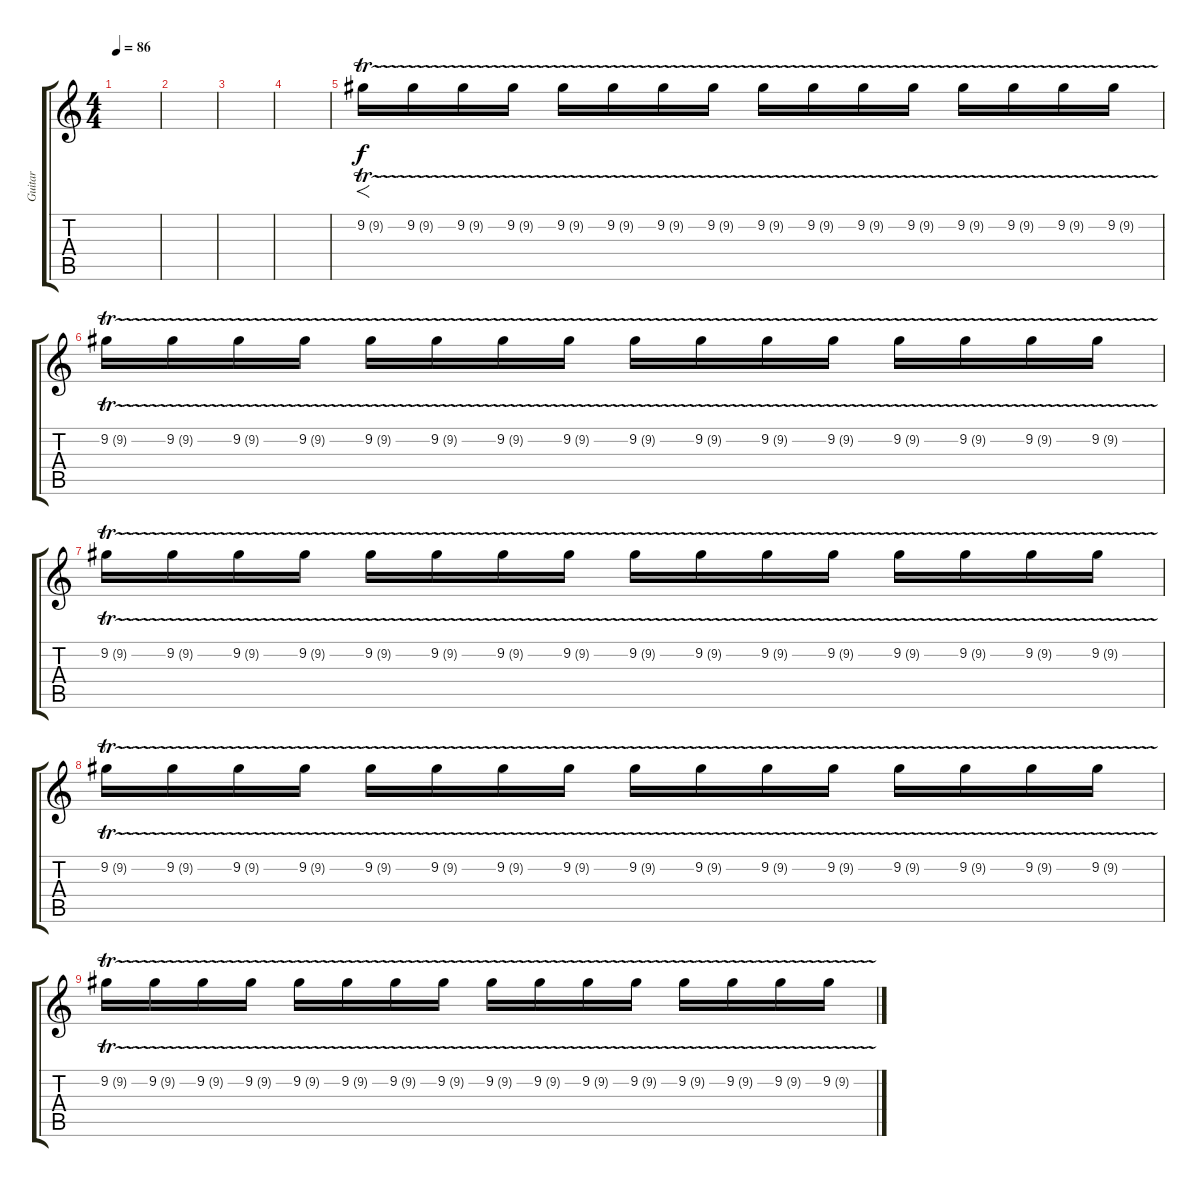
\track ("Guitar" "Guitar") {instrument distortionguitar}
\staff {score tabs}
\tuning (E4 B3 G3 D3 A2 E2) {hide}
\ts (4 4)
\tempo 86
\clef g2
\ks c
|
|
|
|
9.2{tr (9 32)}.16{f} 9.2{tr (9 32)}.16 9.2{tr (9 32)}.16 9.2{tr (9 32)}.16 9.2{tr (9 32)}.16 9.2{tr (9 32)}.16 9.2{tr (9 32)}.16 9.2{tr (9 32)}.16 9.2{tr (9 32)}.16 9.2{tr (9 32)}.16 9.2{tr (9 32)}.16 9.2{tr (9 32)}.16 9.2{tr (9 32)}.16 9.2{tr (9 32)}.16 9.2{tr (9 32)}.16 9.2{tr (9 32)}.16 |
9.2{tr (9 32)}.16 9.2{tr (9 32)}.16 9.2{tr (9 32)}.16 9.2{tr (9 32)}.16 9.2{tr (9 32)}.16 9.2{tr (9 32)}.16 9.2{tr (9 32)}.16 9.2{tr (9 32)}.16 9.2{tr (9 32)}.16 9.2{tr (9 32)}.16 9.2{tr (9 32)}.16 9.2{tr (9 32)}.16 9.2{tr (9 32)}.16 9.2{tr (9 32)}.16 9.2{tr (9 32)}.16 9.2{tr (9 32)}.16 |
9.2{tr (9 32)}.16 9.2{tr (9 32)}.16 9.2{tr (9 32)}.16 9.2{tr (9 32)}.16 9.2{tr (9 32)}.16 9.2{tr (9 32)}.16 9.2{tr (9 32)}.16 9.2{tr (9 32)}.16 9.2{tr (9 32)}.16 9.2{tr (9 32)}.16 9.2{tr (9 32)}.16 9.2{tr (9 32)}.16 9.2{tr (9 32)}.16 9.2{tr (9 32)}.16 9.2{tr (9 32)}.16 9.2{tr (9 32)}.16 |
9.2{tr (9 32)}.16 9.2{tr (9 32)}.16 9.2{tr (9 32)}.16 9.2{tr (9 32)}.16 9.2{tr (9 32)}.16 9.2{tr (9 32)}.16 9.2{tr (9 32)}.16 9.2{tr (9 32)}.16 9.2{tr (9 32)}.16 9.2{tr (9 32)}.16 9.2{tr (9 32)}.16 9.2{tr (9 32)}.16 9.2{tr (9 32)}.16 9.2{tr (9 32)}.16 9.2{tr (9 32)}.16 9.2{tr (9 32)}.16 |
9.2{tr (9 32)}.16 9.2{tr (9 32)}.16 9.2{tr (9 32)}.16 9.2{tr (9 32)}.16 9.2{tr (9 32)}.16 9.2{tr (9 32)}.16 9.2{tr (9 32)}.16 9.2{tr (9 32)}.16 9.2{tr (9 32)}.16 9.2{tr (9 32)}.16 9.2{tr (9 32)}.16 9.2{tr (9 32)}.16 9.2{tr (9 32)}.16 9.2{tr (9 32)}.16 9.2{tr (9 32)}.16 9.2{tr (9 32)}.16
